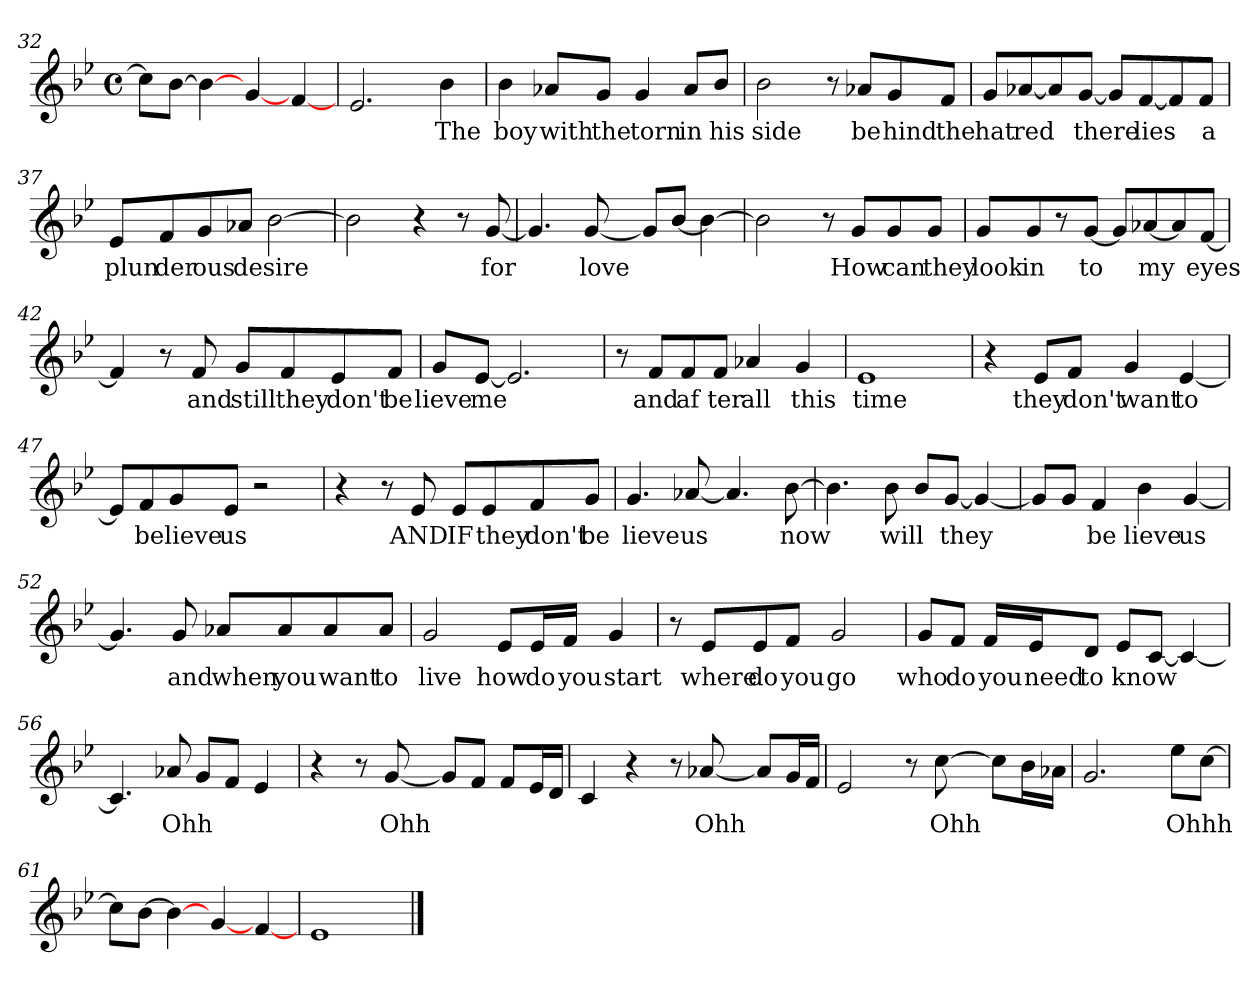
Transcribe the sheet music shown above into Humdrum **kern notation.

**kern	**text
*part1	*part1
*staff1	*staff1
*clefG2	*
*k[b-e-]	*
*B-:	*
*M4/4	*
*met(c)	*
=32	=32
8cc\L]	.
[8b-\J	.
4b-\_	.
[4g/	.
[4f/	.
=33	=33
2.e-/	.
4b-\	The
!!LO:LB:g=z
=34	=34
4b-\	boy
8a-X/L	with
8g/J	the
4g/	torn
8a-/L	in
8b-/J	his
=35	=35
2b-\	side
8r	.
8a-X/L	be
8g/	hind
8f/J	the
=36	=36
8g/L	hat
[8a-X/	red
8a-/]	.
[8g/J	there
8g/L]	.
[8f/	lies
8f/]	.
8f/J	a
!!LO:LB:g=z
=37	=37
8e-/L	plun
8f/	der
8g/	ous
8a-X/J	de
[2b-\	sire
=38	=38
2b-\]	.
4r	.
8r	.
[8g/	for
=39	=39
4.g/]	.
[8g/	love
8g/L]	.
[8b-/J	.
4b-\_	.
!!LO:LB:g=z
=40	=40
2b-\]	.
8r	.
8g/L	How
8g/	can
8g/J	they
=41	=41
8g/L	look
8g/	in
8r	.
[8g/J	to
8g/L]	.
[8a-X/	my
8a-/]	.
[8f/J	eyes
=42	=42
4f/]	.
8r	.
8f/	and
8g/L	still
8f/	they
8e-/	don't
8f/J	be
!!LO:LB:g=z
=43	=43
8g/L	lieve
[8e-/J	me
2.e-/]	.
=44	=44
8r	.
8f/L	and
8f/	af
8f/J	ter
4a-X/	all
4g/	this
=45	=45
1e-	time
!!LO:LB:g=z
=46	=46
4r	.
8e-/L	they
8f/J	don't
4g/	want
[4e-/	to
=47	=47
8e-/L]	.
8f/	be
8g/	lieve
8e-/J	us
2r	.
=48	=48
4r	.
8r	.
8e-/	AND
8e-/L	IF
8e-/	they
8f/	don't
8g/J	be
!!LO:LB:g=z
=49	=49
4.g/	lieve
[8a-X/	us
4.a-/]	.
[8b-\	now
=50	=50
4.b-\]	.
8b-\	will
8b-/L	.
[8g/J	they
4g/_	.
=51	=51
8g/L]	.
8g/J	.
4f/	be
4b-\	lieve
[4g/	us
!!LO:LB:g=z
=52	=52
4.g/]	.
8g/	and
8a-X/L	when
8a-/	you
8a-/	want
8a-/J	to
=53	=53
2g/	live
8e-/L	how
16e-/L	do
16f/JJ	you
4g/	start
=54	=54
8r	.
8e-/L	where
8e-/	do
8f/J	you
2g/	go
!!LO:LB:g=z
=55	=55
8g/L	who
8f/J	do
16f/LL	you
16e-/J	need
8d/J	to
8e-/L	know
[8c/J	.
4c/_	.
=56	=56
4.c/]	.
8a-X/	Ohh
8g/L	.
8f/J	.
4e-/	.
=57	=57
4r	.
8r	.
[8g/	Ohh
8g/L]	.
8f/J	.
8f/L	.
16e-/L	.
16d/JJ	.
!!LO:LB:g=z
=58	=58
4c/	.
4r	.
8r	.
[8a-X/	Ohh
8a-/L]	.
16g/L	.
16f/JJ	.
=59	=59
2e-/	.
8r	.
[8cc\	Ohh
8cc\L]	.
16b-\L	.
16a-X\JJ	.
=60	=60
2.g/	.
8ee-\L	Ohhh
[8cc\J	.
!!LO:LB:g=z
=61	=61
8cc\L]	.
[8b-\J	.
4b-\_	.
[4g/	.
[4f/	.
=62	=62
1e-	.
==	==
*-	*-
